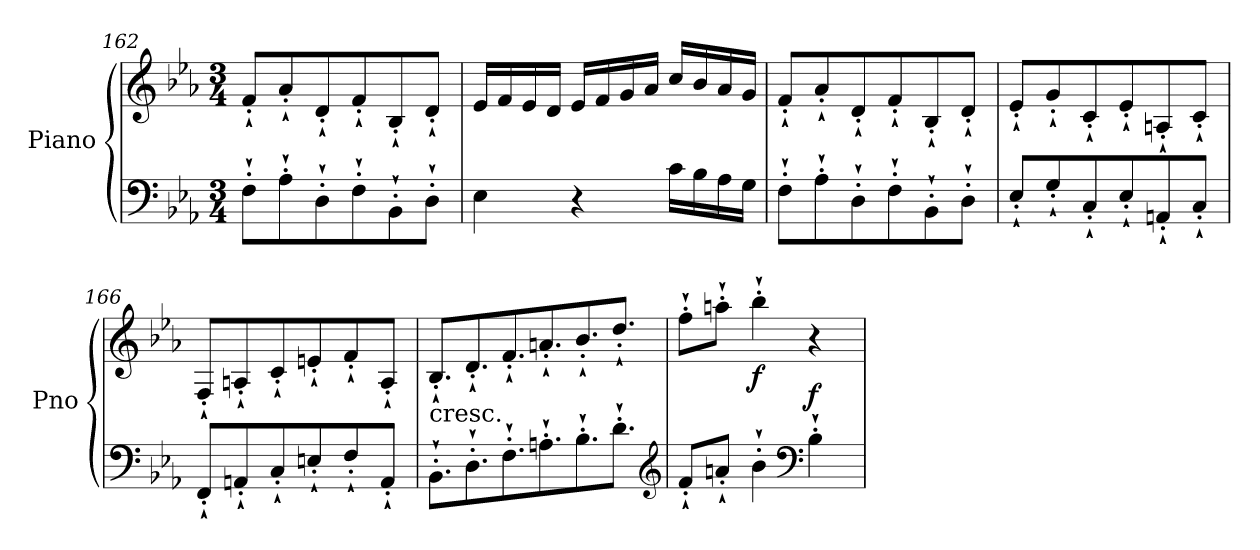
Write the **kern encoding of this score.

**kern	**kern	**dynam
*part1	*part1	*part1
*staff2	*staff1	*staff1/2
*I"Piano	*	*
*I'Pno	*	*
*clefF4	*clefG2	*
*k[b-e-a-]	*k[b-e-a-]	*
*E-:	*E-:	*
*M3/4	*M3/4	*
=162	=162	=162
8F`'\L	8f`'/L	.
8A-`'\	8a-`'/	.
8D`'\	8d`'/	.
8F`'\	8f`'/	.
8BB-`'\	8B-`'/	.
8D`'\J	8d`'/J	.
=163	=163	=163
4E-\	16e-/LL	.
.	16f/	.
.	16e-/	.
.	16d/JJ	.
4r	16e-/LL	.
.	16f/	.
.	16g/	.
.	16a-/JJ	.
16c\LL	16cc/LL	.
16B-\	16b-/	.
16A-\	16a-/	.
16G\JJ	16g/JJ	.
=164	=164	=164
8F`'\L	8f`'/L	.
8A-`'\	8a-`'/	.
8D`'\	8d`'/	.
8F`'\	8f`'/	.
8BB-`'\	8B-`'/	.
8D`'\J	8d`'/J	.
!!LO:LB:g=z
=165	=165	=165
8E-`'/L	8e-`'/L	.
8G`'/	8g`'/	.
8C`'/	8c`'/	.
8E-`'/	8e-`'/	.
8AAn`'/	8An`'/	.
8C`'/J	8c`'/J	.
=166	=166	=166
8FF`'/L	8F`'/L	.
8AAn`'/	8An`'/	.
8C`'/	8c`'/	.
8En`'/	8en`'/	.
8F`'/	8f`'/	.
8AA`'/J	8A`'/J	.
=167	=167	=167
*Xtuplet	*Xtuplet	*
!	!LO:TX:b:t=cresc.	!
12.BB-`'\L	12.B-`'/L	.
12.D`'\	12.d`'/	.
12.F`'\	12.f`'/	.
12.An`'\	12.an`'/	.
12.B-`'\	12.b-`'/	.
12.d`'\J	12.dd`'/J	.
*clefG2	*	*
=168	=168	=168
8f`'/L	8ff`'\L	.
8an`'/J	8aan`'\J	.
!	!	!LO:DY:b
4b-`'\	4bb-`'\	f
*clefF4	*	*
!	!	!LO:DY:a=2
4B-`'\	4r	f
=	=	=
*-	*-	*-
